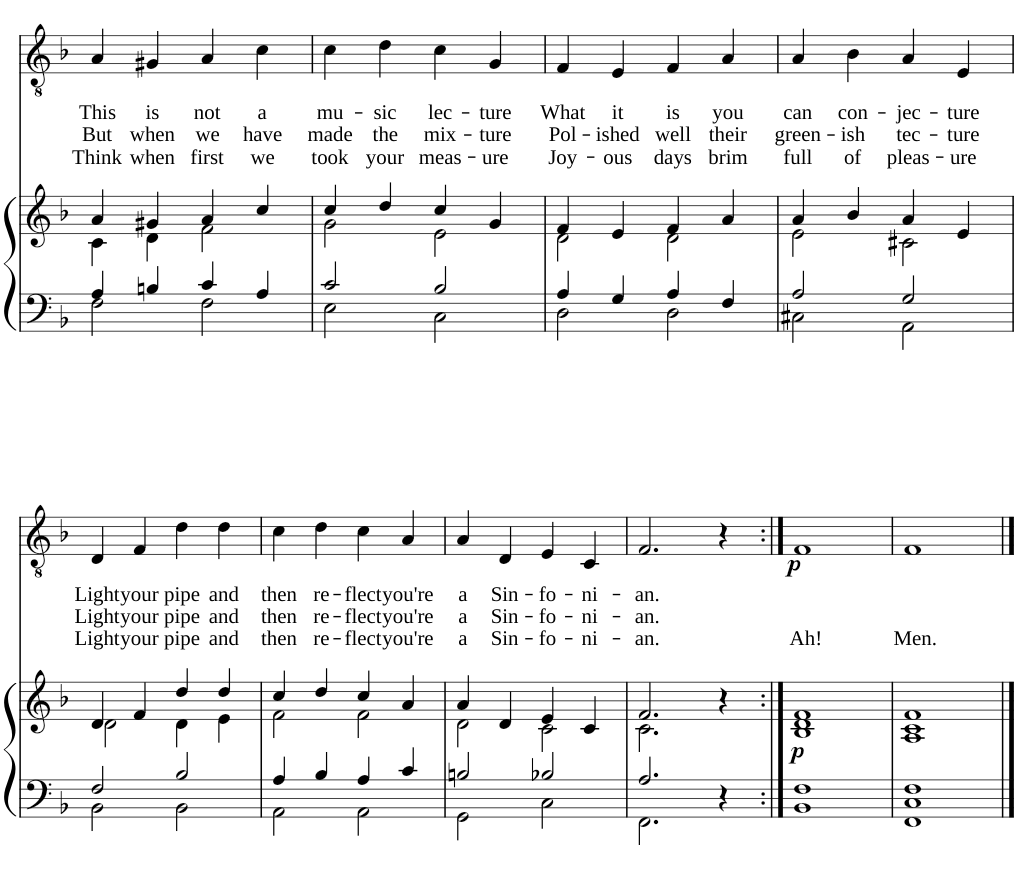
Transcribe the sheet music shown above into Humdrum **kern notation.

**kern	**kern	**dynam	**kern	**text	**text	**text	**dynam
*part2	*part2	*part2	*part1	*part1	*part1	*part1	*part1
*staff3	*staff2	*staff2/3	*staff1	*staff1	*staff1	*staff1	*staff1
*I"Piano	*	*	*I"Tenor	*	*	*	*
*I'Pno	*	*	*	*	*	*	*
!!LO:PB:g=z
*clefF4	*clefG2	*	*clefGv2	*	*	*	*
*k[b-]	*k[b-]	*	*k[b-]	*	*	*	*
*M4/4	*M4/4	*	*M4/4	*	*	*	*
*met(c)	*met(c)	*	*met(c)	*	*	*	*
=13	=13	=13	=13	=13	=13	=13	=13
*^	*^	*	*	*	*	*	*
!	!	!	!	!	!	!LO:LY:b	!LO:LY:b	!LO:LY:b	!
4A/	2F\	4a/	4c\	.	4A/	This	But	Think	.
!	!	!	!	!	!	!LO:LY:b	!LO:LY:b	!LO:LY:b	!
4Bn/	.	4g#X/	4d\	.	4G#X/	is	when	when	.
!	!	!	!	!	!	!LO:LY:b	!LO:LY:b	!LO:LY:b	!
4c/	2F\	4a/	2f\	.	4A/	not	we	first	.
!	!	!	!	!	!	!LO:LY:b	!LO:LY:b	!LO:LY:b	!
4A/	.	4cc/	.	.	4c\	a	have	we	.
=14	=14	=14	=14	=14	=14	=14	=14	=14	=14
!	!	!	!	!	!	!LO:LY:b	!LO:LY:b	!LO:LY:b	!
2c/	2E\	4cc/	2g\	.	4c\	mu-	made	took	.
!	!	!	!	!	!	!LO:LY:b	!LO:LY:b	!LO:LY:b	!
.	.	4dd/	.	.	4d\	-sic	the	your	.
!	!	!	!	!	!	!LO:LY:b	!LO:LY:b	!LO:LY:b	!
2B-/	2C\	4cc/	2e\	.	4c\	lec-	mix-	meas-	.
!	!	!	!	!	!	!LO:LY:b	!LO:LY:b	!LO:LY:b	!
.	.	4g/	.	.	4G/	-ture	-ture	-ure	.
=15	=15	=15	=15	=15	=15	=15	=15	=15	=15
!	!	!	!	!	!	!LO:LY:b	!LO:LY:b	!LO:LY:b	!
4A/	2D\	4f/	2d\	.	4F/	What	Pol-	Joy-	.
!	!	!	!	!	!	!LO:LY:b	!LO:LY:b	!LO:LY:b	!
4G/	.	4e/	.	.	4E/	it	-ished	-ous	.
!	!	!	!	!	!	!LO:LY:b	!LO:LY:b	!LO:LY:b	!
4A/	2D\	4f/	2d\	.	4F/	is	well	days	.
!	!	!	!	!	!	!LO:LY:b	!LO:LY:b	!LO:LY:b	!
4F/	.	4a/	.	.	4A/	you	their	brim	.
=16	=16	=16	=16	=16	=16	=16	=16	=16	=16
!	!	!	!	!	!	!LO:LY:b	!LO:LY:b	!LO:LY:b	!
2A/	2C#X\	4a/	2e\	.	4A/	can	green-	full	.
!	!	!	!	!	!	!LO:LY:b	!LO:LY:b	!LO:LY:b	!
.	.	4b-/	.	.	4B-\	con-	-ish	of	.
!	!	!	!	!	!	!LO:LY:b	!LO:LY:b	!LO:LY:b	!
2G/	2AA\	4a/	2c#X\	.	4A/	-jec-	tec-	pleas-	.
!	!	!	!	!	!	!LO:LY:b	!LO:LY:b	!LO:LY:b	!
.	.	4e/	.	.	4E/	-ture	-ture	-ure	.
!!LO:LB:g=z
=17	=17	=17	=17	=17	=17	=17	=17	=17	=17
!	!	!	!	!	!	!LO:LY:b	!LO:LY:b	!LO:LY:b	!
2F/	2BB-\	4d/	2d\	.	4D/	Light	Light	Light	.
!	!	!	!	!	!	!LO:LY:b	!LO:LY:b	!LO:LY:b	!
.	.	4f/	.	.	4F/	your	your	your	.
!	!	!	!	!	!	!LO:LY:b	!LO:LY:b	!LO:LY:b	!
2B-/	2BB-\	4dd/	4d\	.	4d\	pipe	pipe	pipe	.
!	!	!	!	!	!	!LO:LY:b	!LO:LY:b	!LO:LY:b	!
.	.	4dd/	4e\	.	4d\	and	and	and	.
=18	=18	=18	=18	=18	=18	=18	=18	=18	=18
!	!	!	!	!	!	!LO:LY:b	!LO:LY:b	!LO:LY:b	!
4A/	2AA\	4cc/	2f\	.	4c\	then	then	then	.
!	!	!	!	!	!	!LO:LY:b	!LO:LY:b	!LO:LY:b	!
4B-/	.	4dd/	.	.	4d\	re-	re-	re-	.
!	!	!	!	!	!	!LO:LY:b	!LO:LY:b	!LO:LY:b	!
4A/	2AA\	4cc/	2f\	.	4c\	-flect	-flect	-flect	.
!	!	!	!	!	!	!LO:LY:b	!LO:LY:b	!LO:LY:b	!
4c/	.	4a/	.	.	4A/	you're	you're	you're	.
=19	=19	=19	=19	=19	=19	=19	=19	=19	=19
!	!	!	!	!	!	!LO:LY:b	!LO:LY:b	!LO:LY:b	!
2Bn/	2GG\	4a/	2d\	.	4A/	a	a	a	.
!	!	!	!	!	!	!LO:LY:b	!LO:LY:b	!LO:LY:b	!
.	.	4d/	.	.	4D/	Sin-	Sin-	Sin-	.
!	!	!	!	!	!	!LO:LY:b	!LO:LY:b	!LO:LY:b	!
2B-X/	2C\	4e/	2c\	.	4E/	-fo-	-fo-	-fo-	.
!	!	!	!	!	!	!LO:LY:b	!LO:LY:b	!LO:LY:b	!
.	.	4c/	.	.	4C/	-ni-	-ni-	-ni-	.
=20	=20	=20	=20	=20	=20	=20	=20	=20	=20
!	!	!	!	!	!	!LO:LY:b	!LO:LY:b	!LO:LY:b	!
2.A/	2.FF\	2.f/	2.c\	.	2.F/	-an.	-an.	-an.	.
4r	4ryy	4r	4ryy	.	4r	.	.	.	.
=21:|!	=21:|!	=21:|!	=21:|!	=21:|!	=21:|!	=21:|!	=21:|!	=21:|!	=21:|!
!	!	!	!	!LO:DY:b	!	!	!	!LO:LY:b	!LO:DY:b
1F	1BB-	1f	1B- 1d	p	1F	.	.	Ah!	p
=22	=22	=22	=22	=22	=22	=22	=22	=22	=22
!	!	!	!	!	!	!	!	!LO:LY:b	!
1F	1FF 1C	1f	1A 1c	.	1F	.	.	Men.	.
*v	*v	*	*	*	*	*	*	*	*
*	*v	*v	*	*	*	*	*	*
==	==	==	==	==	==	==	==
*-	*-	*-	*-	*-	*-	*-	*-
